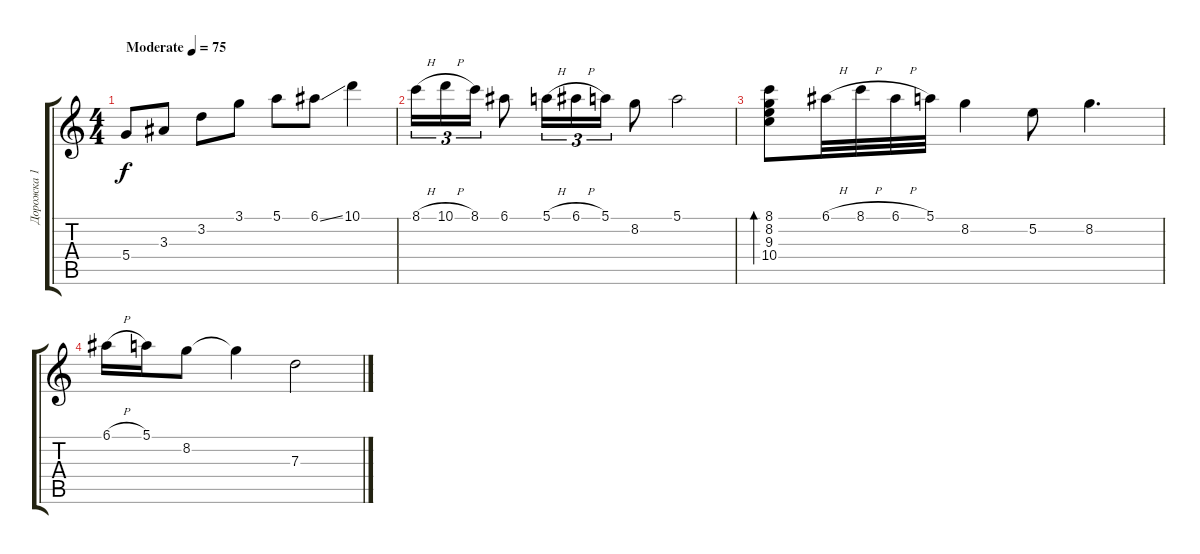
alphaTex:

\track ("Дорожка 1" "Дорожка 1") {instrument acousticguitarsteel}
\staff {score tabs}
\tuning (E4 B3 G3 D3 A2 E2) {hide}
\ts (4 4)
\tempo (75 "Moderate")
\clef g2
\ks c
5.4.8{dy f instrument acousticguitarsteel} 3.3.8 3.2.8 3.1.8 5.1.8 6.1{ss}.8 10.1.4 |
8.1{h}.16{tu (3 2)} 10.1{h}.16{tu (3 2)} 8.1.16{tu (3 2)} 6.1.8 5.1{h}.16{tu (3 2)} 6.1{h}.16{tu (3 2)} 5.1.16{tu (3 2)} 8.2.8 5.1.2 |
(8.1 8.2 9.3 10.4).8{bd 60} 6.1{h}.32 8.1{h}.32 6.1{h}.32 5.1.32 8.2.4 5.2.8 8.2.4{d} |
6.1{h}.16 5.1.16 8.2.8 8.2{t}.4 7.3.2
